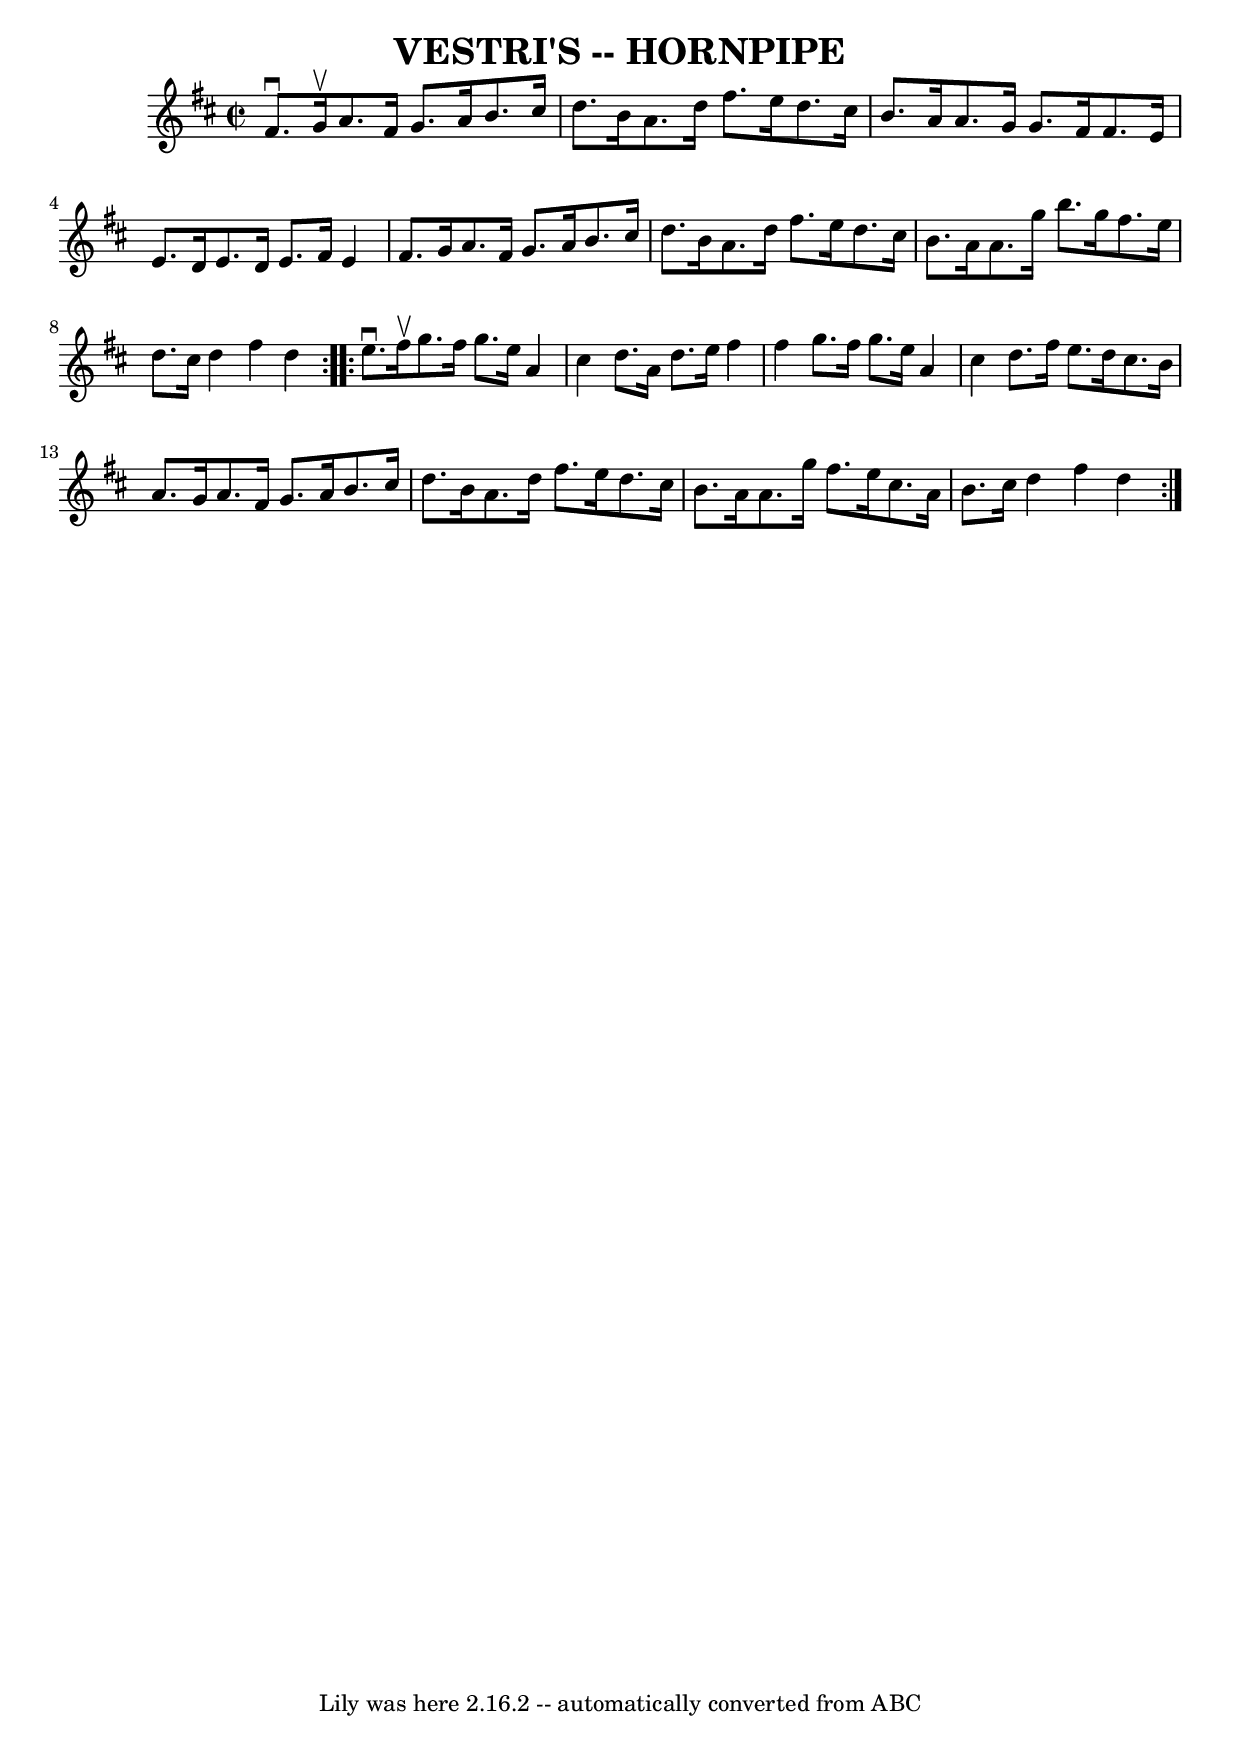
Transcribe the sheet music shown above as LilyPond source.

\version "2.7.40"
\include "Mammoth.ily"
\header {
	%% book = "Ryan's Mammoth Collection of Fiddle Tunes"
	crossRefNumber = "1"
	footnotes = ""
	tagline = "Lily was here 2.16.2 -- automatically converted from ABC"
	title = "VESTRI'S -- HORNPIPE"
}
voicedefault =  {


\repeat volta 2 {
\override Staff.TimeSignature #'style = #'C
 \time 2/2 
\key d \major fis'8.^\downbow g'16^\upbow       |
   
a'8. fis'16 g'8. a'16 b'8. cis''16 d''8. b'16    |
  
 a'8. d''16 fis''8. e''16 d''8. cis''16 b'8. a'16    
|
 a'8. g'16 g'8. fis'16 fis'8. e'16 e'8. d'16    
|
 e'8. d'16 e'8. fis'16 e'4 fis'8. g'16    |
  
   |
 a'8. fis'16 g'8. a'16 b'8. cis''16 d''8.    
b'16    |
 a'8. d''16 fis''8. e''16 d''8. cis''16    
b'8. a'16    |
 a'8. g''16 b''8. g''16 fis''8. e''16  
 d''8. cis''16    |
 d''4 fis''4 d''4    }     
\repeat volta 2 { e''8.^\downbow fis''16^\upbow       |
 g''8.    
fis''16 g''8. e''16 a'4 cis''4    |
 d''8. a'16 d''8. 
 e''16 fis''4 fis''4    |
 g''8. fis''16 g''8. e''16   
 a'4 cis''4    |
 d''8. fis''16 e''8. d''16 cis''8.    
b'16 a'8. g'16    |
     |
 a'8. fis'16 g'8. a'16  
 b'8. cis''16 d''8. b'16    |
 a'8. d''16 fis''8.    
e''16 d''8. cis''16 b'8. a'16    |
 a'8. g''16    
fis''8. e''16 cis''8. a'16 b'8. cis''16    |
 d''4    
fis''4 d''4    }   
}

\score{
    <<

	\context Staff="default"
	{
	    \voicedefault 
	}

    >>
	\layout {
	}
	\midi {}
}
